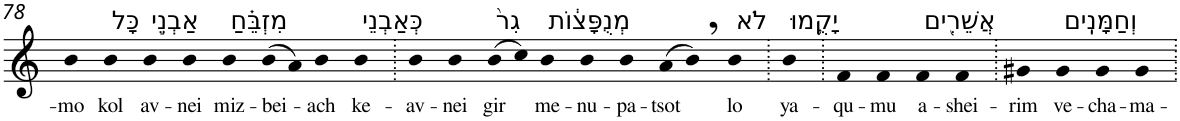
**kern	**text
*part1	*part1
*staff1	*staff1
*I"Piano	*
*I'Pno	*
!!LO:PB:g=z
*clefG2	*
*k[]	*
=78	=78
!	!LO:LY:b
4b	-mo
!LO:TX:a:t=כָּל	!
!	!LO:LY:b
4b	kol
!LO:TX:a:t=אַבְנֵ֣י	!
!	!LO:LY:b
4b	av-
!	!LO:LY:b
4b	-nei
!LO:TX:a:t=מִזְבֵּ֗חַ	!
!	!LO:LY:b
4b	miz-
!	!LO:LY:b
(8b	-bei-
8a)	.
!	!LO:LY:b
4b	-ach
!LO:TX:a:t=כְּאַבְנֵי	!
!	!LO:LY:b
4b	ke-
=79.	=79.
!	!LO:LY:b
4b	-av-
!	!LO:LY:b
4b	-nei
!LO:TX:a:t=גִר֙	!
!	!LO:LY:b
(8b	gir
8cc)	.
!LO:TX:a:t=מְנֻפָּצ֔וֹת	!
!	!LO:LY:b
4b	me-
!	!LO:LY:b
4b	-nu-
!	!LO:LY:b
4b	-pa-
!	!LO:LY:b
(8a	-tsot
8b,)	.
!LO:TX:a:t=לֹא	!
!	!LO:LY:b
4b	lo
=80.	=80.
!LO:TX:a:t=יָקֻ֥מוּ	!
!	!LO:LY:b
4b	ya-
=81.	=81.
!	!LO:LY:b
4f	-qu-
!	!LO:LY:b
4f	-mu
!LO:TX:a:t=אֲשֵׁרִ֖ים	!
!	!LO:LY:b
4f	a-
!	!LO:LY:b
4f	-shei-
=82.	=82.
!	!LO:LY:b
4g#X	-rim
!LO:TX:a:t=וְחַמָּנִֽים	!
!	!LO:LY:b
4g#	ve-
!	!LO:LY:b
4g#	-cha-
!	!LO:LY:b
4g#	-ma-
=.	=.
*-	*-
